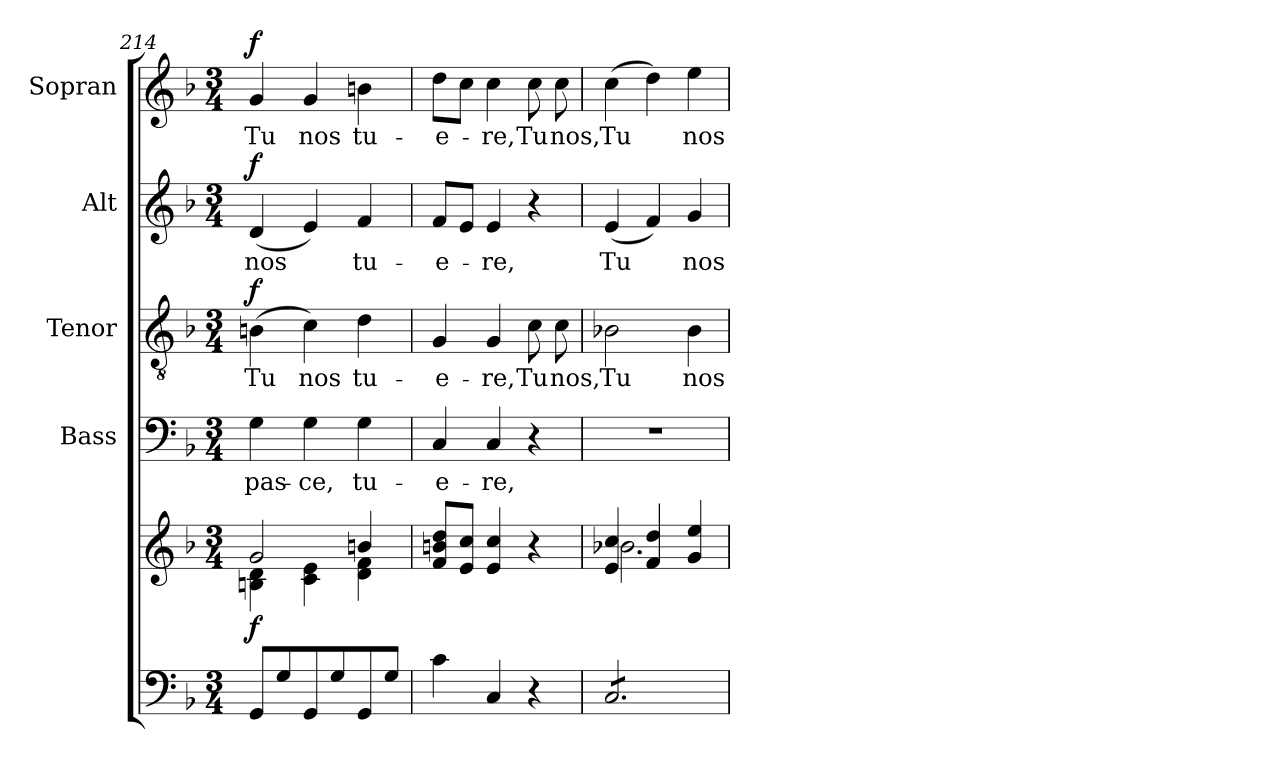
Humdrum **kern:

**kern	**kern	**dynam	**kern	**text	**kern	**text	**dynam	**kern	**text	**dynam	**kern	**text	**dynam
*part5	*part5	*part5	*part4	*part4	*part3	*part3	*part3	*part2	*part2	*part2	*part1	*part1	*part1
*staff6	*staff5	*staff5/6	*staff4	*staff4	*staff3	*staff3	*staff3	*staff2	*staff2	*staff2	*staff1	*staff1	*staff1
*	*	*	*I"Bass	*	*I"Tenor	*	*	*I"Alt	*	*	*I"Sopran	*	*
*	*	*	*I'B.	*	*I'T.	*	*	*I'A.	*	*	*I'S.	*	*
!!LO:LB:g=z
*clefF4	*clefG2	*	*clefF4	*	*clefGv2	*	*	*clefG2	*	*	*clefG2	*	*
*k[b-]	*k[b-]	*	*k[b-]	*	*k[b-]	*	*	*k[b-]	*	*	*k[b-]	*	*
*F:	*F:	*	*F:	*	*F:	*	*	*F:	*	*	*F:	*	*
*M3/4	*M3/4	*	*M3/4	*	*M3/4	*	*	*M3/4	*	*	*M3/4	*	*
=214	=214	=214	=214	=214	=214	=214	=214	=214	=214	=214	=214	=214	=214
*	*^	*	*	*	*	*	*	*	*	*	*	*	*
!	!	!	!LO:DY:b	!	!LO:LY:b	!	!LO:LY:b	!LO:DY:a	!	!LO:LY:b	!LO:DY:a	!	!LO:LY:b	!LO:DY:a
8GG/L	2g/	4Bn\ 4d\	f	4G\	pas-	(>4Bn\	Tu	f	(<4d/	nos	f	4g/	Tu	f
8G/	.	.	.	.	.	.	.	.	.	.	.	.	.	.
!	!	!	!	!	!LO:LY:b	!	!LO:LY:b	!	!	!	!	!	!LO:LY:b	!
8GG/	.	4c\ 4e\	.	4G\	-ce,	4c\)	nos	.	4e/)	.	.	4g/	nos	.
8G/	.	.	.	.	.	.	.	.	.	.	.	.	.	.
!	!	!	!	!	!LO:LY:b	!	!LO:LY:b	!	!	!LO:LY:b	!	!	!LO:LY:b	!
8GG/	4bn/	4d\ 4f\	.	4G\	tu-	4d\	tu-	.	4f/	tu-	.	4bn\	tu-	.
8G/J	.	.	.	.	.	.	.	.	.	.	.	.	.	.
*	*v	*v	*	*	*	*	*	*	*	*	*	*	*	*
=215	=215	=215	=215	=215	=215	=215	=215	=215	=215	=215	=215	=215	=215
!	!	!	!	!LO:LY:b	!	!LO:LY:b	!	!	!LO:LY:b	!	!	!LO:LY:b	!
4c\	8f/ 8bn/ 8dd/L	.	4C/	-e-	4G/	-e-	.	8f/L	-e-	.	8dd\L	-e-	.
.	8e/ 8cc/J	.	.	.	.	.	.	8e/J	.	.	8cc\J	.	.
!	!	!	!	!LO:LY:b	!	!LO:LY:b	!	!	!LO:LY:b	!	!	!LO:LY:b	!
4C/	4e/ 4cc/	.	4C/	-re,	4G/	-re,	.	4e/	-re,	.	4cc\	-re,	.
!	!	!	!	!	!	!LO:LY:b	!	!	!	!	!	!LO:LY:b	!
4r	4r	.	4r	.	8c\	Tu	.	4r	.	.	8cc\	Tu	.
!	!	!	!	!	!	!LO:LY:b	!	!	!	!	!	!LO:LY:b	!
.	.	.	.	.	8c\	nos,	.	.	.	.	8cc\	nos,	.
=216	=216	=216	=216	=216	=216	=216	=216	=216	=216	=216	=216	=216	=216
*	*^	*	*	*	*	*	*	*	*	*	*	*	*
!	!	!	!	!	!	!	!LO:LY:b	!	!	!LO:LY:b	!	!	!LO:LY:b	!
*tremolo	*	*	*	*	*	*	*	*	*	*	*	*	*	*
8C/L	4e/ 4cc/	2.b-X\	.	2.r	.	2B-X\	Tu	.	(<4e/	Tu	.	(>4cc\	Tu	.
8C/	.	.	.	.	.	.	.	.	.	.	.	.	.	.
8C/	4f/ 4dd/	.	.	.	.	.	.	.	4f/)	.	.	4dd\)	.	.
8C/	.	.	.	.	.	.	.	.	.	.	.	.	.	.
!	!	!	!	!	!	!	!LO:LY:b	!	!	!LO:LY:b	!	!	!LO:LY:b	!
8C/	4g/ 4ee/	.	.	.	.	4B-\	nos	.	4g/	nos	.	4ee\	nos	.
8C/J	.	.	.	.	.	.	.	.	.	.	.	.	.	.
*Xtremolo	*	*	*	*	*	*	*	*	*	*	*	*	*	*
*	*v	*v	*	*	*	*	*	*	*	*	*	*	*	*
=	=	=	=	=	=	=	=	=	=	=	=	=	=
*-	*-	*-	*-	*-	*-	*-	*-	*-	*-	*-	*-	*-	*-
